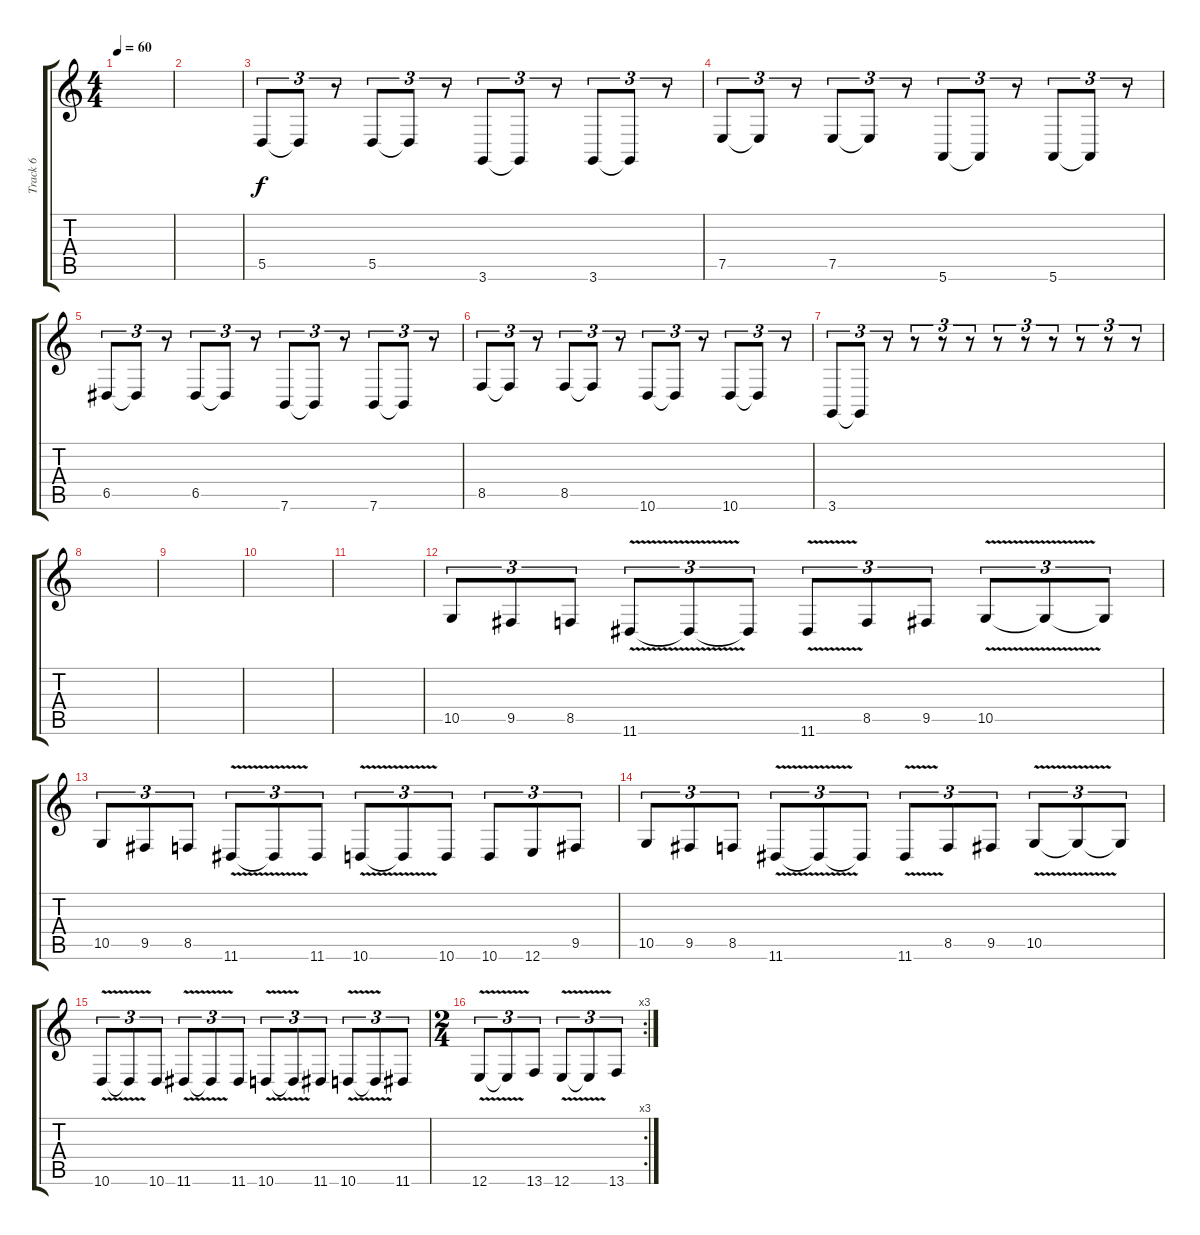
\track ("Track 6" "Track 6") {instrument trumpet}
\staff {score tabs}
\tuning (E4 B3 G3 D3 A2 E2) {hide}
\ts (4 4)
\tempo 60
\clef g2
\ks c
|
|
5.5.8{tu (3 2)} 5.5{t}.8{tu (3 2)} r.8{tu (3 2)} 5.5.8{tu (3 2)} 5.5{t}.8{tu (3 2)} r.8{tu (3 2)} 3.6.8{tu (3 2)} 3.6{t}.8{tu (3 2)} r.8{tu (3 2)} 3.6.8{tu (3 2)} 3.6{t}.8{tu (3 2)} r.8{tu (3 2)} |
7.5.8{tu (3 2)} 7.5{t}.8{tu (3 2)} r.8{tu (3 2)} 7.5.8{tu (3 2)} 7.5{t}.8{tu (3 2)} r.8{tu (3 2)} 5.6.8{tu (3 2)} 5.6{t}.8{tu (3 2)} r.8{tu (3 2)} 5.6.8{tu (3 2)} 5.6{t}.8{tu (3 2)} r.8{tu (3 2)} |
6.5.8{tu (3 2)} 6.5{t}.8{tu (3 2)} r.8{tu (3 2)} 6.5.8{tu (3 2)} 6.5{t}.8{tu (3 2)} r.8{tu (3 2)} 7.6.8{tu (3 2)} 7.6{t}.8{tu (3 2)} r.8{tu (3 2)} 7.6.8{tu (3 2)} 7.6{t}.8{tu (3 2)} r.8{tu (3 2)} |
8.5.8{tu (3 2)} 8.5{t}.8{tu (3 2)} r.8{tu (3 2)} 8.5.8{tu (3 2)} 8.5{t}.8{tu (3 2)} r.8{tu (3 2)} 10.6.8{tu (3 2)} 10.6{t}.8{tu (3 2)} r.8{tu (3 2)} 10.6.8{tu (3 2)} 10.6{t}.8{tu (3 2)} r.8{tu (3 2)} |
3.6.8{tu (3 2)} 3.6{t}.8{tu (3 2)} r.8{tu (3 2)} r.8{tu (3 2)} r.8{tu (3 2)} r.8{tu (3 2)} r.8{tu (3 2)} r.8{tu (3 2)} r.8{tu (3 2)} r.8{tu (3 2)} r.8{tu (3 2)} r.8{tu (3 2)} |
|
|
|
|
10.5.8{tu (3 2)} 9.5.8{tu (3 2)} 8.5.8{tu (3 2)} 11.6{v}.8{tu (3 2)} 11.6{t}.8{tu (3 2)} 11.6{t}.8{tu (3 2)} 11.6{v}.8{tu (3 2)} 8.5.8{tu (3 2)} 9.5.8{tu (3 2)} 10.5{v}.8{tu (3 2)} 10.5{t}.8{tu (3 2)} 10.5{t}.8{tu (3 2)} |
10.5.8{tu (3 2)} 9.5.8{tu (3 2)} 8.5.8{tu (3 2)} 11.6{v}.8{tu (3 2)} 11.6{t}.8{tu (3 2)} 11.6.8{tu (3 2)} 10.6{v}.8{tu (3 2)} 10.6{t}.8{tu (3 2)} 10.6.8{tu (3 2)} 10.6.8{tu (3 2)} 12.6.8{tu (3 2)} 9.5.8{tu (3 2)} |
10.5.8{tu (3 2)} 9.5.8{tu (3 2)} 8.5.8{tu (3 2)} 11.6{v}.8{tu (3 2)} 11.6{t}.8{tu (3 2)} 11.6{t}.8{tu (3 2)} 11.6{v}.8{tu (3 2)} 8.5.8{tu (3 2)} 9.5.8{tu (3 2)} 10.5{v}.8{tu (3 2)} 10.5{t}.8{tu (3 2)} 10.5{t}.8{tu (3 2)} |
10.6{v}.8{tu (3 2)} 10.6{t}.8{tu (3 2)} 10.6.8{tu (3 2)} 11.6{v}.8{tu (3 2)} 11.6{t}.8{tu (3 2)} 11.6.8{tu (3 2)} 10.6{v}.8{tu (3 2)} 10.6{t}.8{tu (3 2)} 11.6.8{tu (3 2)} 10.6{v}.8{tu (3 2)} 10.6{t}.8{tu (3 2)} 11.6.8{tu (3 2)} |
\rc 3
\ts (2 4)
12.6{v}.8{tu (3 2)} 12.6{t}.8{tu (3 2)} 13.6.8{tu (3 2)} 12.6{v}.8{tu (3 2)} 12.6{t}.8{tu (3 2)} 13.6.8{tu (3 2)}
